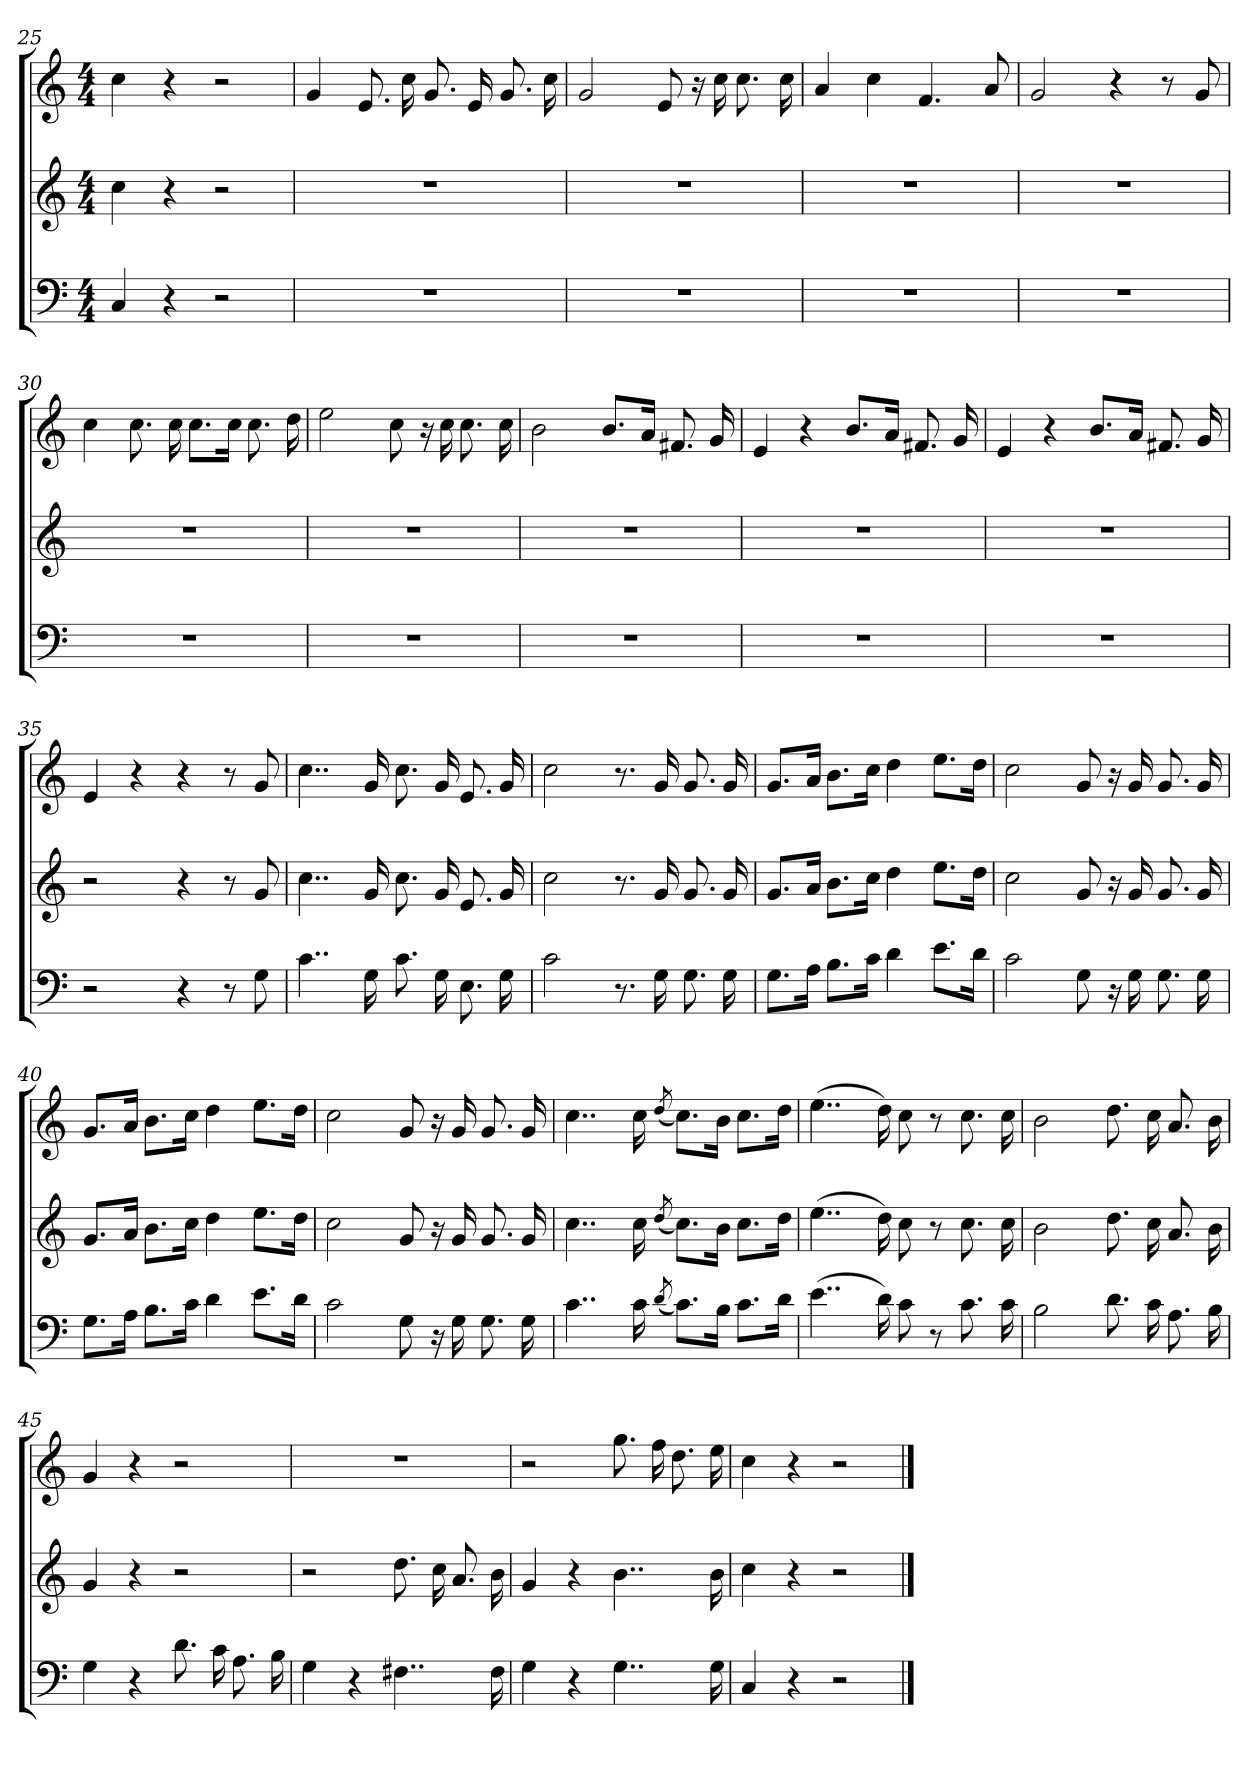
**kern	**kern	**kern
*part3	*part2	*part1
*staff3	*staff2	*staff1
*clefF4	*clefG2	*clefG2
*k[]	*k[]	*k[]
*C:	*C:	*C:
*M4/4	*M4/4	*M4/4
=25	=25	=25
4C/	4cc\	4cc\
4r	4r	4r
2r	2r	2r
=26	=26	=26
1r	1r	4g/
.	.	8.e/
.	.	16cc\
.	.	8.g/
.	.	16e/
.	.	8.g/
.	.	16cc\
=27	=27	=27
1r	1r	2g/
.	.	8e/
.	.	16r
.	.	16cc\
.	.	8.cc\
.	.	16cc\
!!LO:PB:g=z
=28	=28	=28
1r	1r	4a/
.	.	4cc\
.	.	4.f/
.	.	8a/
=29	=29	=29
1r	1r	2g/
.	.	4r
.	.	8r
.	.	8g/
=30	=30	=30
1r	1r	4cc\
.	.	8.cc\
.	.	16cc\
.	.	8.cc\L
.	.	16cc\Jk
.	.	8.cc\
.	.	16dd\
=31	=31	=31
1r	1r	2ee\
.	.	8cc\
.	.	16r
.	.	16cc\
.	.	8.cc\
.	.	16cc\
=32	=32	=32
1r	1r	2b\
.	.	8.b/L
.	.	16a/Jk
.	.	8.f#X/
.	.	16g/
!!LO:LB:g=z
=33	=33	=33
1r	1r	4e/
.	.	4r
.	.	8.b/L
.	.	16a/Jk
.	.	8.f#X/
.	.	16g/
=34	=34	=34
1r	1r	4e/
.	.	4r
.	.	8.b/L
.	.	16a/Jk
.	.	8.f#X/
.	.	16g/
=35	=35	=35
2r	2r	4e/
.	.	4r
4r	4r	4r
8r	8r	8r
8G\	8g/	8g/
=36	=36	=36
4..c\	4..cc\	4..cc\
16G\	16g/	16g/
8.c\	8.cc\	8.cc\
16G\	16g/	16g/
8.E\	8.e/	8.e/
16G\	16g/	16g/
!!LO:LB:g=z
=37	=37	=37
2c\	2cc\	2cc\
8.r	8.r	8.r
16G\	16g/	16g/
8.G\	8.g/	8.g/
16G\	16g/	16g/
=38	=38	=38
8.G\L	8.g/L	8.g/L
16A\Jk	16a/Jk	16a/Jk
8.B\L	8.b\L	8.b\L
16c\Jk	16cc\Jk	16cc\Jk
4d\	4dd\	4dd\
8.e\L	8.ee\L	8.ee\L
16d\Jk	16dd\Jk	16dd\Jk
=39	=39	=39
2c\	2cc\	2cc\
8G\	8g/	8g/
16r	16r	16r
16G\	16g/	16g/
8.G\	8.g/	8.g/
16G\	16g/	16g/
=40	=40	=40
8.G\L	8.g/L	8.g/L
16A\Jk	16a/Jk	16a/Jk
8.B\L	8.b\L	8.b\L
16c\Jk	16cc\Jk	16cc\Jk
4d\	4dd\	4dd\
8.e\L	8.ee\L	8.ee\L
16d\Jk	16dd\Jk	16dd\Jk
!!LO:LB:g=z
=41	=41	=41
2c\	2cc\	2cc\
8G\	8g/	8g/
16r	16r	16r
16G\	16g/	16g/
8.G\	8.g/	8.g/
16G\	16g/	16g/
=42	=42	=42
4..c\	4..cc\	4..cc\
16c\	16cc\	16cc\
(<8qd/	(<8qdd/	(<8qdd/
8.c\L)	8.cc\L)	8.cc\L)
16B\Jk	16b\Jk	16b\Jk
8.c\L	8.cc\L	8.cc\L
16d\Jk	16dd\Jk	16dd\Jk
=43	=43	=43
(>4..e\	(>4..ee\	(>4..ee\
16d\)	16dd\)	16dd\)
8c\	8cc\	8cc\
8r	8r	8r
8.c\	8.cc\	8.cc\
16c\	16cc\	16cc\
=44	=44	=44
2B\	2b\	2b\
8.d\	8.dd\	8.dd\
16c\	16cc\	16cc\
8.A\	8.a/	8.a/
16B\	16b\	16b\
=45	=45	=45
4G\	4g/	4g/
4r	4r	4r
8.d\	2r	2r
16c\	.	.
8.A\	.	.
16B\	.	.
!!LO:LB:g=z
=46	=46	=46
4G\	2r	1r
4r	.	.
4..F#X\	8.dd\	.
.	16cc\	.
.	8.a/	.
16F#\	16b\	.
=47	=47	=47
4G\	4g/	2r
4r	4r	.
4..G\	4..b\	8.gg\
.	.	16ff\
.	.	8.dd\
16G\	16b\	16ee\
=48	=48	=48
4C/	4cc\	4cc\
4r	4r	4r
2r	2r	2r
==	==	==
*-	*-	*-
